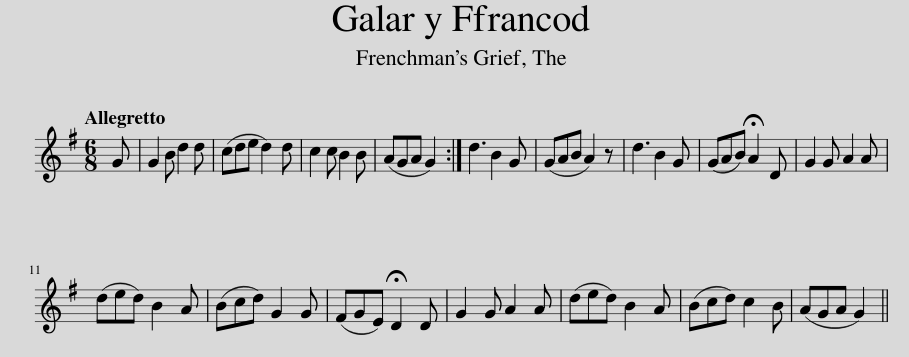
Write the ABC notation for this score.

X:1
L:1/8
Q:1/4=112
M:6/8
I:linebreak $
K:G
V:1 treble
V:1
 G | G2 B d2 d | (cde d2) d | c2 c B2 B | (AGA G2) :| %5
 d3 B2 G | (GAB A2) z | d3 B2 G | (GAB) !fermata!A2 D | G2 G A2 A |$ %10
 (ded) B2 A | (Bcd) G2 G | (FGE) !fermata!D2 D | G2 G A2 A | (ded) B2 A | %15
 (Bcd) c2 B | (AGA G2) || %17
